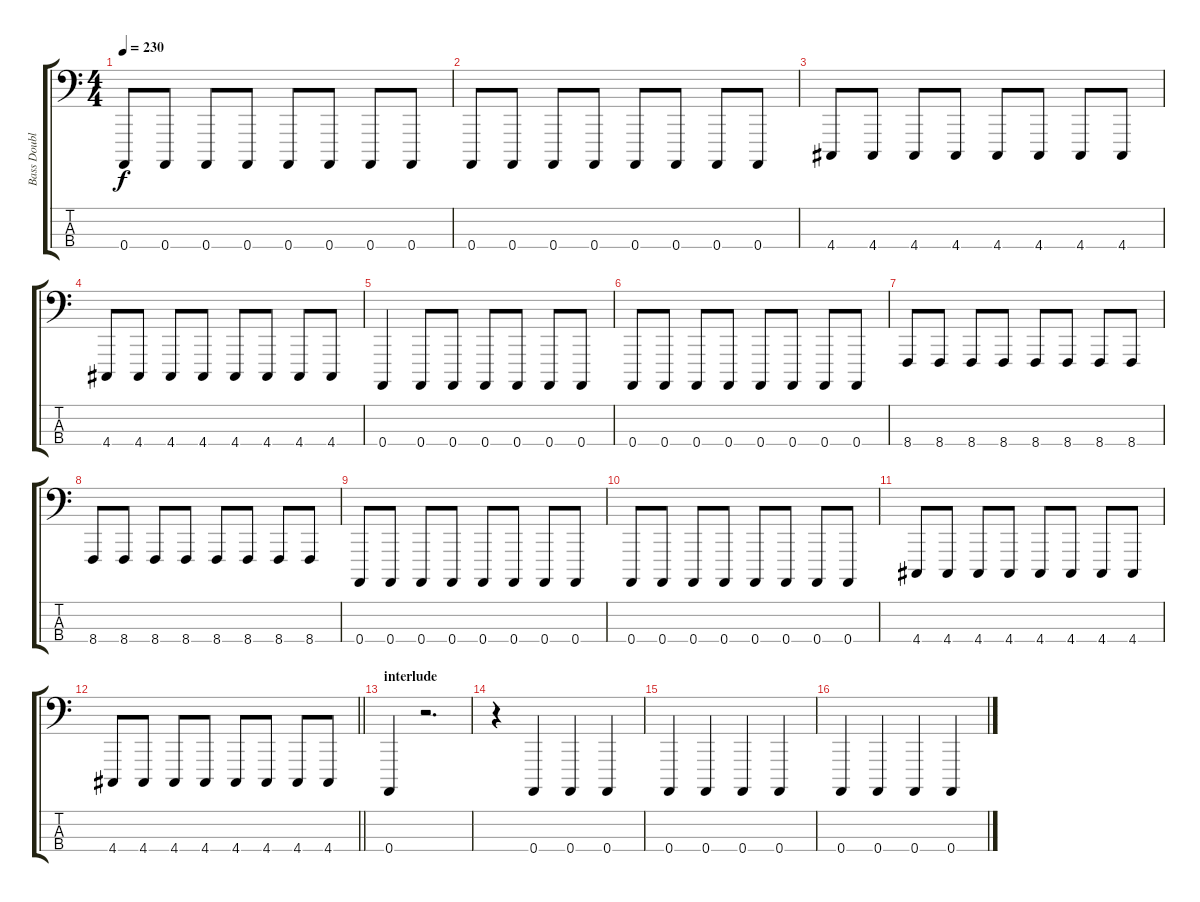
\track ("Bass Double" "Bass Doubl") {instrument harpsichord}
\staff {score tabs}
\tuning (D2 A1 E1 A0) {hide}
\ts (4 4)
\tempo 230
\clef f4
\ks c
0.4.8{dy f} 0.4.8 0.4.8 0.4.8 0.4.8 0.4.8 0.4.8 0.4.8 |
0.4.8 0.4.8 0.4.8 0.4.8 0.4.8 0.4.8 0.4.8 0.4.8 |
4.4.8 4.4.8 4.4.8 4.4.8 4.4.8 4.4.8 4.4.8 4.4.8 |
4.4.8 4.4.8 4.4.8 4.4.8 4.4.8 4.4.8 4.4.8 4.4.8 |
0.4.4 0.4.8 0.4.8 0.4.8 0.4.8 0.4.8 0.4.8 |
0.4.8 0.4.8 0.4.8 0.4.8 0.4.8 0.4.8 0.4.8 0.4.8 |
8.4.8 8.4.8 8.4.8 8.4.8 8.4.8 8.4.8 8.4.8 8.4.8 |
8.4.8 8.4.8 8.4.8 8.4.8 8.4.8 8.4.8 8.4.8 8.4.8 |
0.4.8 0.4.8 0.4.8 0.4.8 0.4.8 0.4.8 0.4.8 0.4.8 |
0.4.8 0.4.8 0.4.8 0.4.8 0.4.8 0.4.8 0.4.8 0.4.8 |
4.4.8 4.4.8 4.4.8 4.4.8 4.4.8 4.4.8 4.4.8 4.4.8 |
\barLineRight lightlight
4.4.8 4.4.8 4.4.8 4.4.8 4.4.8 4.4.8 4.4.8 4.4.8 |
\section ("" "interlude")
0.4.4 r.2{d} |
r.4{volume 0} 0.4.4{volume 15} 0.4.4 0.4.4 |
0.4.4 0.4.4 0.4.4 0.4.4 |
0.4.4 0.4.4 0.4.4 0.4.4
